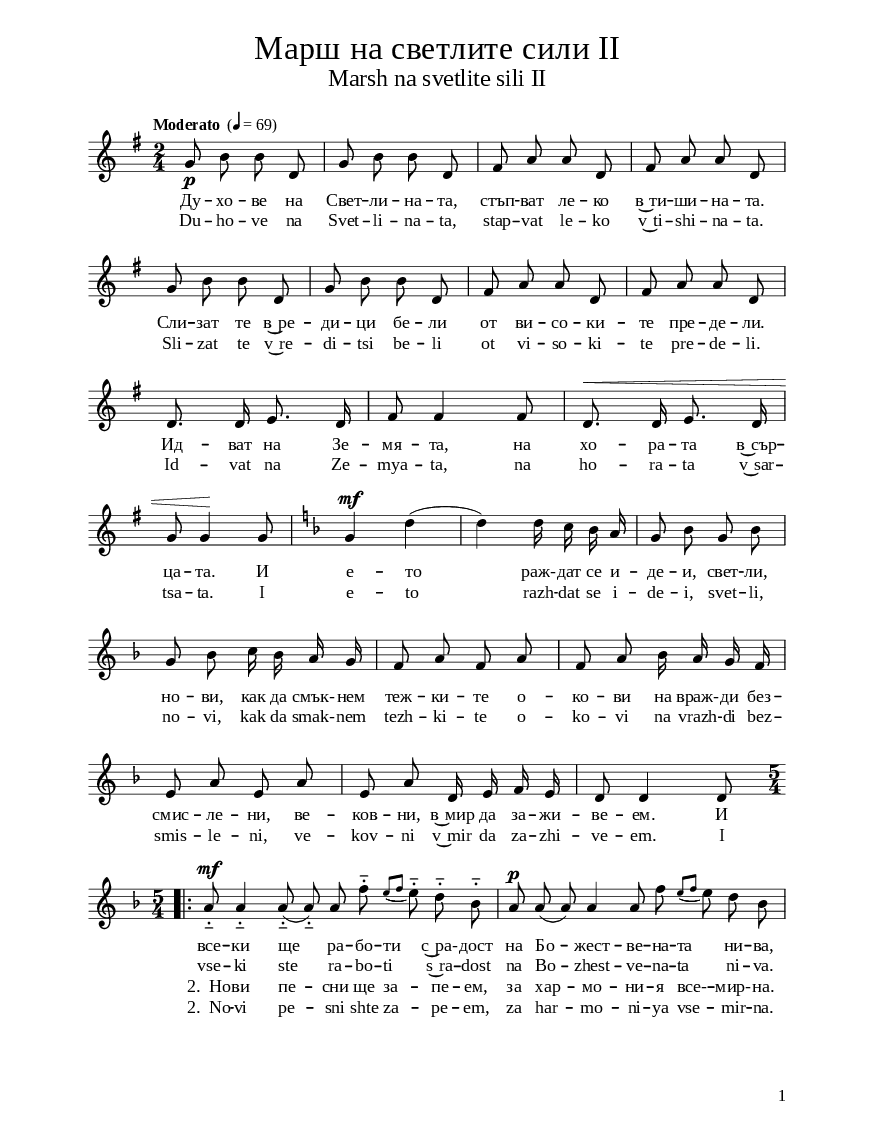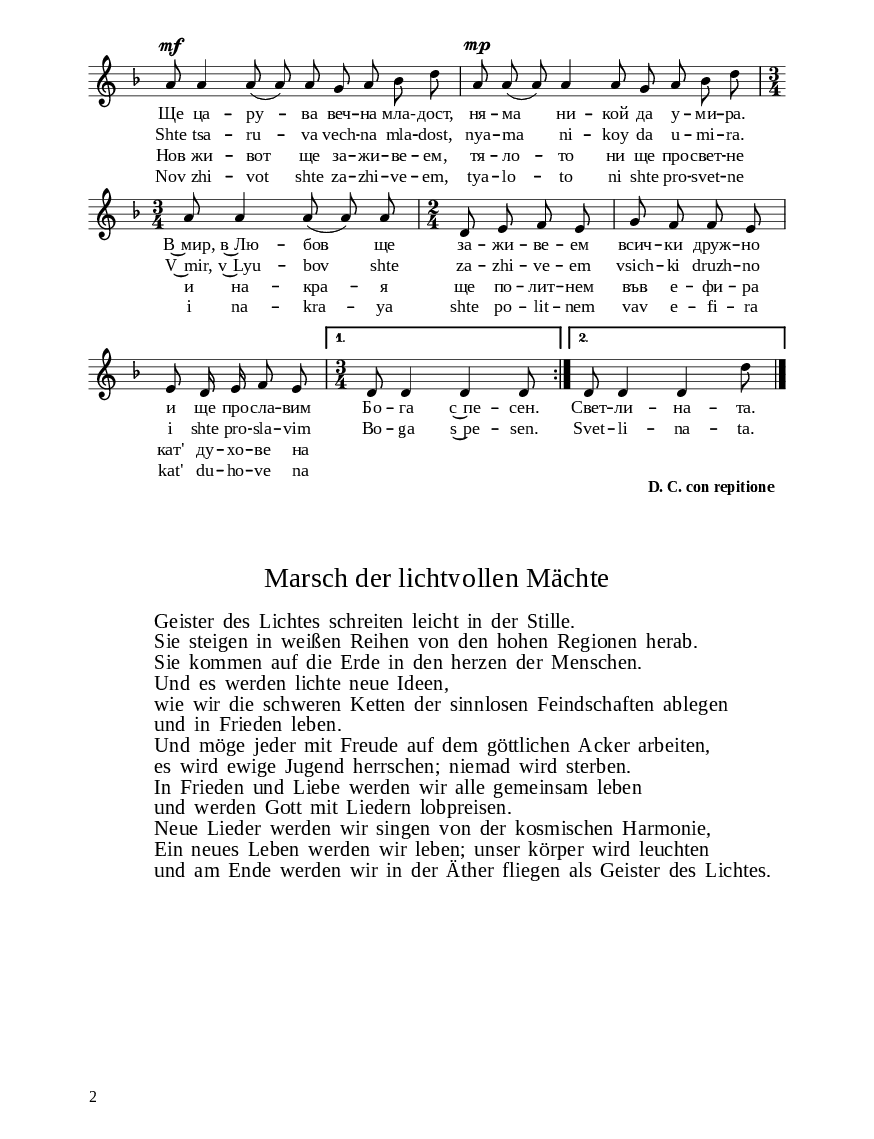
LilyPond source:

\version "2.24.0"

% include paper part and global functions
\include "include/globals.ily"

\bookpart {
  \label #'ref162_2
  \tocItem \markup "Марш на светлите сили II – Marsh na svetlite sili II"
  \include "include/bookpart-paper.ily"
  \score {
    \include "include/score-layout.ily"

    \new Voice \relative c' {
      \clef treble
      \key g \major
      \time 2/4
      \tempoFunc "Moderato " 4 "69"

      \autoBeamOff


      g'8 \p b b d, | g8 b b d, | fis a a d, | fis a a d, | \break

      g8 b b d, | g8 b b d, |  fis a a d, |  fis a a d, | \break

      d8. d16 e8. d16 | fis8 fis4 fis8 | d8.^\< d16 e8. d16 |  g8 g4  \! g8 |

      \key d \minor  g4^\mf  d'4 (d4) d16 c bes a | g8 bes g bes |\break

      g bes c16 bes a g |  f8 a f a | f a bes16 a g f | e8 a e a | e a d,16 e f e | d8 d4 d8 | \break

      \bar ".|:" \repeat volta 2 {

        \time 5/4 a'8-_^\mf  a4-_ a8-_ (a8-_) a f'8-_ \acciaccatura { e8 ( [f8] } e8-_] ) d-_ bes-_ |

        a8^\p  a (a) a4 a8 f'8 \acciaccatura { e8 ( [f8] } e8] ) d bes | \break

        a8^\mf  a4  a8 (a8) a g a bes d |

        a^\mp  a (a) a4 a8 g8 a8 bes d | \break

        \time 3/4 a8 a4 a8 (a) a | \time 2/4 d,8 e f e |g f f e | \break

        e d16 e f8 e8 |
        \time 3/4
      }

      \alternative {
        { d8 d4 d4 d8}
        { d8 d4 d4 d'8\bar "|." }
      }


    }

    \addlyrics {
      Ду -- хо -- ве на Свет -- ли -- на -- та, стъп -- ват ле -- ко в~ти -- ши -- на -- та.

      Сли --  зат те в~ре -- ди -- ци бе -- ли от ви -- со -- ки -- те пре -- де -- ли.

      Ид  -- ват на Зе -- мя -- та, на хо -- ра -- та в~сър -- ца -- та.

      И е -- то "раж-" -- дат се и -- де -- и, свет --  ли, но -- ви,

      как да "смък-" -- нем теж -- ки -- те о -- ко -- ви на

      "враж-" -- ди без -- смис -- ле -- ни, ве -- ков -- ни, в~мир да за -- жи -- ве -- ем.



      И все -- ки ще ра -- бо -- ти "с~ра-" -- дост на Бо -- жест -- ве -- на -- та ни -- ва,

      Ще ца -- ру -- ва веч -- на "мла-" -- дост, ня -- ма ни -- кой да у -- ми -- ра.

      В~мир, в~Лю -- бов ще за -- жи -- ве -- ем

      всич -- ки друж -- но и ще про -- сла -- вим Бо -- га с~пе -- сен. Свет -- ли -- на -- та.






    }


    \addlyrics {
      Du -- ho -- ve na Svet -- li -- na -- ta, stap -- vat le -- ko v~ti -- shi -- na -- ta.

      Sli --  zat te v~re -- di -- tsi be -- li ot vi -- so -- ki -- te pre -- de -- li.

      Id  -- vat na Ze -- mya -- ta, na ho -- ra -- ta v~sar -- tsa -- ta.

      I e -- to razh -- dat se i -- de -- i, svet --  li, no -- vi,

      kak da "smak-" -- nem tezh -- ki -- te o -- ko -- vi na

      vrazh -- di bez -- smis -- le -- ni, ve -- kov -- ni v~mir da za -- zhi -- ve -- em.



      I vse -- ki ste ra -- bo -- ti s~ra -- dost na Bo -- zhest -- ve -- na -- ta ni -- va.

      Shte tsa -- ru -- va vech -- na mla -- dost, nya -- ma ni -- koy da u -- mi -- ra.

      V~mir, v~Lyu -- bov shte za -- zhi -- ve -- em

      vsich -- ki druzh -- no i shte pro -- sla -- vim Bo -- ga s~pe -- sen. Svet -- li -- na -- ta.



    }


    \addlyrics {
      " " " " " " " " " " " " " " " "

      " " " " " " " " " " " " " " " "

      " " " " " " " " " " " " " " " " " "

      " " " " " " " " " " " " " " " " " " " " " " " " " " " "

      " " " " " " " " " " " " " " " " " "    " " " " " " " " " " " " " " " " " " " " " " " " " " " "

      " " " " " " " " " " " " " " " " " "    " " " " " " " " " " " " " " " " " " " " " " " " " " " "

      "2.  Но"   -- ви пе -- сни ще за -- пе -- ем, за хар -- мо -- ни -- я "все-" -- "мир-" -- на.

      Нов жи -- вот ще за -- жи -- ве -- ем, тя -- ло -- то ни ще про -- свет -- не

      и на -- кра -- я ще по -- лит -- нем във е -- фи -- ра кат' ду -- хо -- ве на


      " " " " " " " " " " " " " " " " " "

      " " " " " " " " " " " " " " " " " "
    }

    \addlyrics {
      " " " " " " " " " " " " " " " "

      " " " " " " " " " " " " " " " "

      " " " " " " " " " " " " " " " " " "

      " " " " " " " " " " " " " " " " " " " " " " " " " " " "

      " " " " " " " " " " " " " " " " " "    " " " " " " " " " " " " " " " " " " " " " " " " " " " "

      " " " " " " " " " " " " " " " " " "    " " " " " " " " " " " " " " " " " " " " " " " " " " " "

      "2.  No"   -- vi pe -- sni shte za -- pe -- em, za har -- mo -- ni -- ya vse -- mir -- na.

      Nov zhi -- vot shte za -- zhi -- ve -- em, tya -- lo -- to ni shte pro -- svet -- ne

      i na -- kra -- ya shte po -- lit -- nem vav e -- fi -- ra kat' du -- ho -- ve na

      " " " " " " " " " " " " " " " " " "

      " " " " " " " " " " " " " " " " " "
    }


    \header {
      title = \titleFunc "Марш на светлите сили II" "Marsh na svetlite sili II"
    }

    \midi{}

  } % score

  \markup \dc-one "D. C. con repitione"

  \markup \empty-two

  % include foreign translation(s) of the song
  \version "2.24.0"

\markup \fill-line { \fontsize #deTitleFontSize "Marsch der lichtvollen Mächte" }
\markup \null
\markup \null
\markup \fontsize #deCoupletFontSize {
  \hspace #5
  \override #`(baseline-skip . ,deCoupletBaselineSkip)

  \column {

    \line { " "Geister des Lichtes schreiten leicht in der Stille. }

    \line { " "Sie steigen in weißen Reihen von den hohen Regionen herab. }

    \line { " "Sie kommen auf die Erde in den herzen der Menschen. }

    \line { " "Und es werden lichte neue Ideen, }

    \line { " "    wie wir die schweren Ketten der sinnlosen Feindschaften ablegen}
    \line { " "und in Frieden leben.  }

    \line {
      " "Und möge jeder mit Freude auf dem göttlichen Acker arbeiten,
    }
    \line { " "es wird ewige Jugend herrschen; niemad wird sterben. }

    \line { " "In Frieden und Liebe werden wir alle gemeinsam leben }

    \line { " "    und werden Gott mit Liedern lobpreisen.  }

    \line { " "Neue Lieder werden wir singen von der kosmischen Harmonie, }

    \line { " "Ein neues Leben werden wir leben; unser körper wird leuchten  }

    \line { " "und am Ende werden wir in der Äther fliegen als Geister des Lichtes.  }

  }
}


} % bookpart

% Più mosso
%
